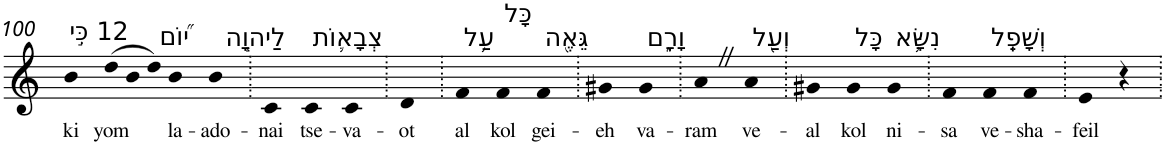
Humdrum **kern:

**kern	**text
*part1	*part1
*staff1	*staff1
*I"Piano	*
*I'Pno	*
!!LO:PB:g=z
*clefG2	*
*k[]	*
=100	=100
!LO:TX:a:t=12 כִּ֣י	!
!	!LO:LY:b
4b	ki
!LO:TX:a:t=י֞וֹם	!
!	!LO:LY:b
(12dd	yom
12b	.
12dd)	.
!LO:TX:a:t=לַיהוָ֧ה	!
!	!LO:LY:b
4b	la-
!	!LO:LY:b
4b	-ado-
=101.	=101.
!	!LO:LY:b
4c	-nai
!LO:TX:a:t=צְבָא֛וֹת	!
!	!LO:LY:b
4c	tse-
!	!LO:LY:b
4c	-va-
=102.	=102.
!	!LO:LY:b
4d	-ot
=103.	=103.
!LO:TX:a:t=עַ֥ל	!
!	!LO:LY:b
4f	al
!LO:TX:a:t=כָּל	!
!	!LO:LY:b
4f	kol
!LO:TX:a:t=גֵּאֶ֖ה	!
!	!LO:LY:b
4f	gei-
=104.	=104.
!	!LO:LY:b
4g#X	-eh
!LO:TX:a:t=וָרָ֑ם	!
!	!LO:LY:b
4g#	va-
=105.	=105.
!	!LO:LY:b
4aZ	-ram
!LO:TX:a:t=וְעַ֖ל	!
!	!LO:LY:b
4a	ve-
=106.	=106.
!	!LO:LY:b
4g#X	-al
!LO:TX:a:t=כָּל	!
!	!LO:LY:b
4g#	kol
!LO:TX:a:t=נִשָּׂ֥א	!
!	!LO:LY:b
4g#	ni-
=107.	=107.
!	!LO:LY:b
4f	-sa
!LO:TX:a:t=וְשָׁפֵֽל	!
!	!LO:LY:b
4f	ve-
!	!LO:LY:b
4f	-sha-
=108.	=108.
!	!LO:LY:b
4e	-feil
4r	.
=.	=.
*-	*-
